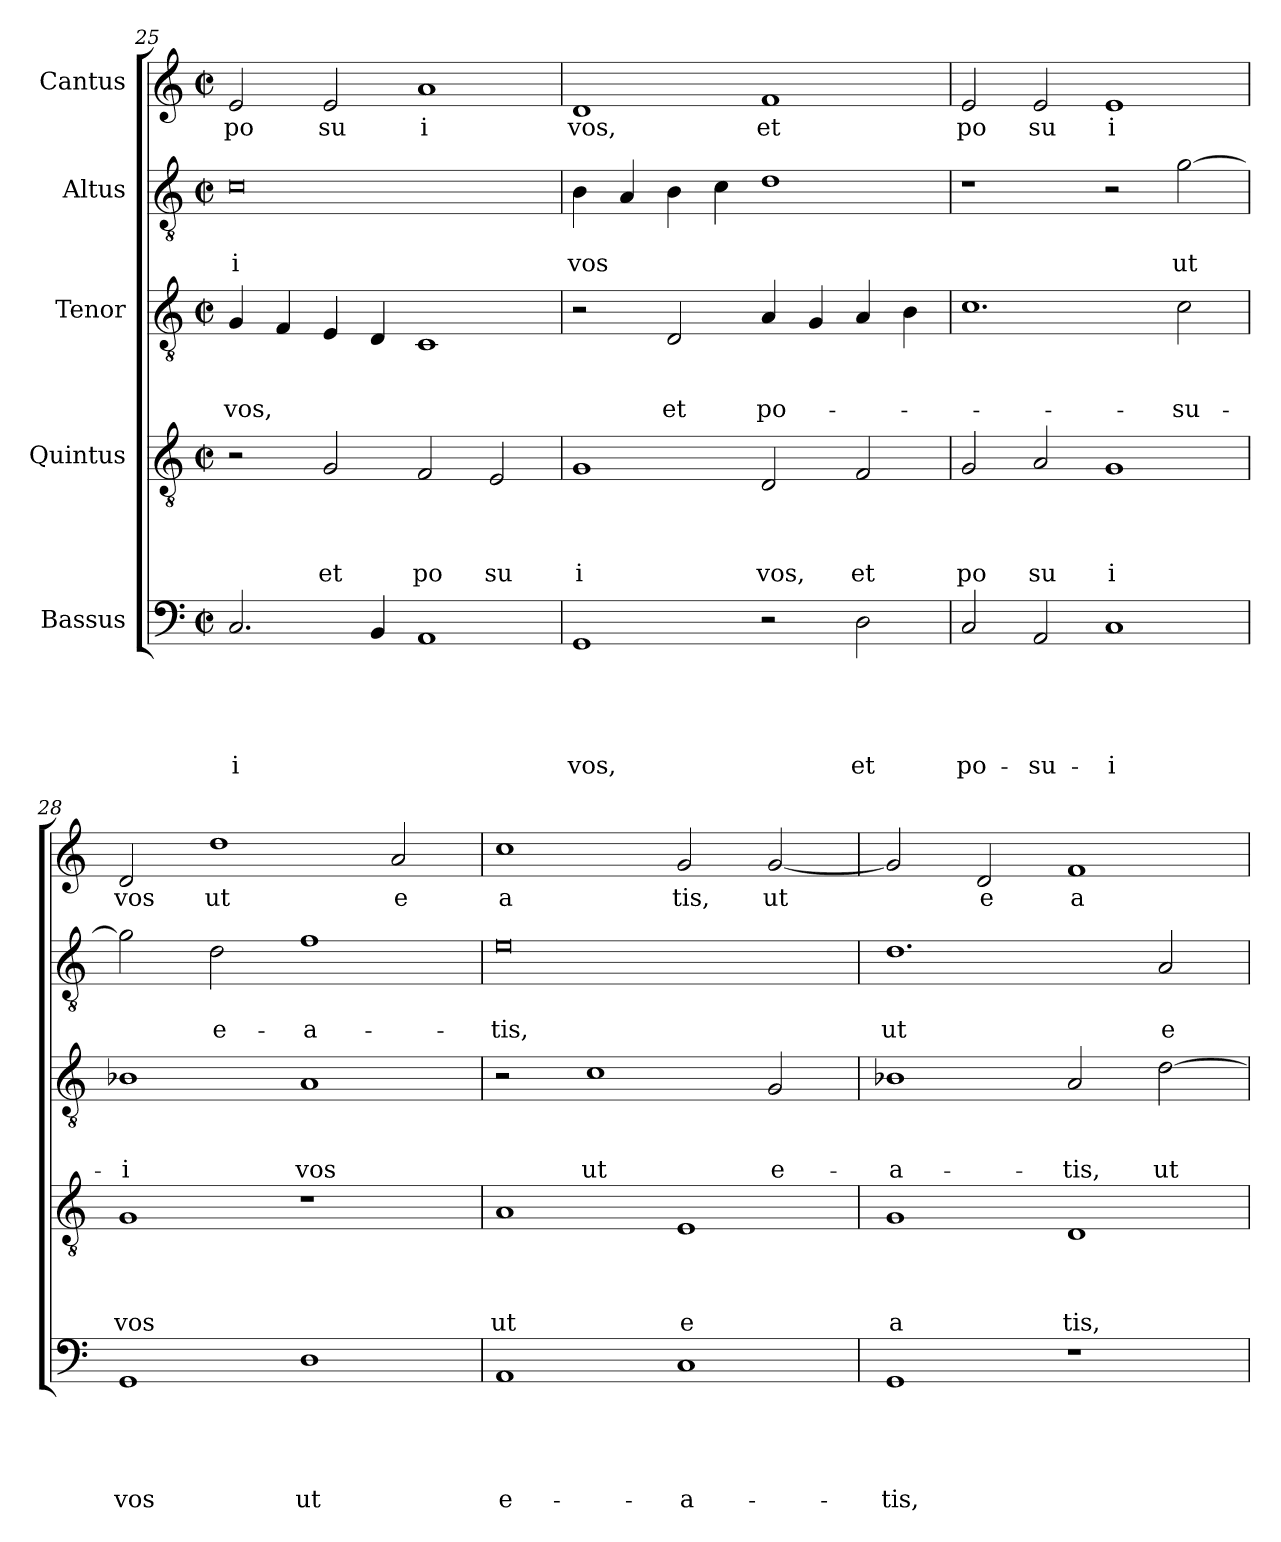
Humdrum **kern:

**kern	**text	**text	**text	**text	**text	**kern	**text	**text	**text	**text	**kern	**text	**text	**text	**kern	**text	**text	**kern	**text
*part5	*part5	*part5	*part5	*part5	*part5	*part4	*part4	*part4	*part4	*part4	*part3	*part3	*part3	*part3	*part2	*part2	*part2	*part1	*part1
*staff5	*staff5	*staff5	*staff5	*staff5	*staff5	*staff4	*staff4	*staff4	*staff4	*staff4	*staff3	*staff3	*staff3	*staff3	*staff2	*staff2	*staff2	*staff1	*staff1
*I"Bassus	*	*	*	*	*	*I"Quintus	*	*	*	*	*I"Tenor	*	*	*	*I"Altus	*	*	*I"Cantus	*
!!LO:LB:g=z
*clefF4	*	*	*	*	*	*clefGv2	*	*	*	*	*clefGv2	*	*	*	*clefGv2	*	*	*clefG2	*
*k[]	*	*	*	*	*	*k[]	*	*	*	*	*k[]	*	*	*	*k[]	*	*	*k[]	*
*C:	*	*	*	*	*	*C:	*	*	*	*	*C:	*	*	*	*C:	*	*	*C:	*
*M2/2	*	*	*	*	*	*M2/2	*	*	*	*	*M2/2	*	*	*	*M2/2	*	*	*M2/2	*
*met(c|)	*	*	*	*	*	*met(c|)	*	*	*	*	*met(c|)	*	*	*	*met(c|)	*	*	*met(c|)	*
=25	=25	=25	=25	=25	=25	=25	=25	=25	=25	=25	=25	=25	=25	=25	=25	=25	=25	=25	=25
!	!	!	!	!	!LO:LY:b	!	!	!	!	!	!	!	!	!LO:LY:b	!	!	!LO:LY:b	!	!LO:LY:b
2.C/	.	.	.	.	-i	2r	.	.	.	.	4G/	.	.	vos,	0c	.	-i	2e/	po
.	.	.	.	.	.	.	.	.	.	.	4F/	.	.	.	.	.	.	.	.
!	!	!	!	!	!	!	!	!	!	!LO:LY:b	!	!	!	!	!	!	!	!	!LO:LY:b
.	.	.	.	.	.	2G/	.	.	.	et	4E/	.	.	.	.	.	.	2e/	su
4BB/	.	.	.	.	.	.	.	.	.	.	4D/	.	.	.	.	.	.	.	.
!	!	!	!	!	!	!	!	!	!	!LO:LY:b	!	!	!	!	!	!	!	!	!LO:LY:b
1AA	.	.	.	.	.	2F/	.	.	.	po	1C	.	.	.	.	.	.	1a	i
!	!	!	!	!	!	!	!	!	!	!LO:LY:b	!	!	!	!	!	!	!	!	!
.	.	.	.	.	.	2E/	.	.	.	su	.	.	.	.	.	.	.	.	.
=26	=26	=26	=26	=26	=26	=26	=26	=26	=26	=26	=26	=26	=26	=26	=26	=26	=26	=26	=26
!	!	!	!	!	!LO:LY:b	!	!	!	!	!LO:LY:b	!	!	!	!	!	!	!LO:LY:b	!	!LO:LY:b
1GG	.	.	.	.	vos,	1G	.	.	.	i	2r	.	.	.	4B\	.	vos	1d	vos,
.	.	.	.	.	.	.	.	.	.	.	.	.	.	.	4A/	.	.	.	.
!	!	!	!	!	!	!	!	!	!	!	!	!	!	!LO:LY:b	!	!	!	!	!
.	.	.	.	.	.	.	.	.	.	.	2D/	.	.	et	4B\	.	.	.	.
.	.	.	.	.	.	.	.	.	.	.	.	.	.	.	4c\	.	.	.	.
!	!	!	!	!	!	!	!	!	!	!LO:LY:b	!	!	!	!LO:LY:b	!	!	!	!	!LO:LY:b
2r	.	.	.	.	.	2D/	.	.	.	vos,	4A/	.	.	po-	1d	.	.	1f	et
.	.	.	.	.	.	.	.	.	.	.	4G/	.	.	.	.	.	.	.	.
!	!	!	!	!	!LO:LY:b	!	!	!	!	!LO:LY:b	!	!	!	!	!	!	!	!	!
2D\	.	.	.	.	et	2F/	.	.	.	et	4A/	.	.	.	.	.	.	.	.
.	.	.	.	.	.	.	.	.	.	.	4B\	.	.	.	.	.	.	.	.
=27	=27	=27	=27	=27	=27	=27	=27	=27	=27	=27	=27	=27	=27	=27	=27	=27	=27	=27	=27
!	!	!	!	!	!LO:LY:b	!	!	!	!	!LO:LY:b	!	!	!	!	!	!	!	!	!LO:LY:b
2C/	.	.	.	.	po-	2G/	.	.	.	po	1.c	.	.	.	1r	.	.	2e/	po
!	!	!	!	!	!LO:LY:b	!	!	!	!	!LO:LY:b	!	!	!	!	!	!	!	!	!LO:LY:b
2AA/	.	.	.	.	-su-	2A/	.	.	.	su	.	.	.	.	.	.	.	2e/	su
!	!	!	!	!	!LO:LY:b	!	!	!	!	!LO:LY:b	!	!	!	!	!	!	!	!	!LO:LY:b
1C	.	.	.	.	-i	1G	.	.	.	i	.	.	.	.	2r	.	.	1e	i
!	!	!	!	!	!	!	!	!	!	!	!	!	!	!LO:LY:b	!	!	!LO:LY:b	!	!
.	.	.	.	.	.	.	.	.	.	.	2c\	.	.	-su-	[>2g\	.	ut	.	.
=28	=28	=28	=28	=28	=28	=28	=28	=28	=28	=28	=28	=28	=28	=28	=28	=28	=28	=28	=28
!	!	!	!	!	!LO:LY:b	!	!	!	!	!LO:LY:b	!	!	!	!LO:LY:b	!	!	!	!	!LO:LY:b
1GG	.	.	.	.	vos	1G	.	.	.	vos	1B-X	.	.	-i	2g\]	.	.	2d/	vos
!	!	!	!	!	!	!	!	!	!	!	!	!	!	!	!	!	!LO:LY:b	!	!LO:LY:b
.	.	.	.	.	.	.	.	.	.	.	.	.	.	.	2d\	.	e-	1dd	ut
!	!	!	!	!	!LO:LY:b	!	!	!	!	!	!	!	!	!LO:LY:b	!	!	!LO:LY:b	!	!
1D	.	.	.	.	ut	1r	.	.	.	.	1A	.	.	vos	1f	.	-a-	.	.
!	!	!	!	!	!	!	!	!	!	!	!	!	!	!	!	!	!	!	!LO:LY:b
.	.	.	.	.	.	.	.	.	.	.	.	.	.	.	.	.	.	2a/	e
=29	=29	=29	=29	=29	=29	=29	=29	=29	=29	=29	=29	=29	=29	=29	=29	=29	=29	=29	=29
!	!	!	!	!	!LO:LY:b	!	!	!	!	!LO:LY:b	!	!	!	!	!	!	!LO:LY:b	!	!LO:LY:b
1AA	.	.	.	.	e-	1A	.	.	.	ut	2r	.	.	.	0e	.	-tis,	1cc	a
!	!	!	!	!	!	!	!	!	!	!	!	!	!	!LO:LY:b	!	!	!	!	!
.	.	.	.	.	.	.	.	.	.	.	1c	.	.	ut	.	.	.	.	.
!	!	!	!	!	!LO:LY:b	!	!	!	!	!LO:LY:b	!	!	!	!	!	!	!	!	!LO:LY:b
1C	.	.	.	.	-a-	1E	.	.	.	e	.	.	.	.	.	.	.	2g/	tis,
!	!	!	!	!	!	!	!	!	!	!	!	!	!	!LO:LY:b	!	!	!	!	!LO:LY:b
.	.	.	.	.	.	.	.	.	.	.	2G/	.	.	e-	.	.	.	[<2g/	ut
=30	=30	=30	=30	=30	=30	=30	=30	=30	=30	=30	=30	=30	=30	=30	=30	=30	=30	=30	=30
!	!	!	!	!	!LO:LY:b	!	!	!	!	!LO:LY:b	!	!	!	!LO:LY:b	!	!	!LO:LY:b	!	!
1GG	.	.	.	.	-tis,	1G	.	.	.	a	1B-X	.	.	-a-	1.d	.	ut	2g/]	.
!	!	!	!	!	!	!	!	!	!	!	!	!	!	!	!	!	!	!	!LO:LY:b
.	.	.	.	.	.	.	.	.	.	.	.	.	.	.	.	.	.	2d/	e
!	!	!	!	!	!	!	!	!	!	!LO:LY:b	!	!	!	!LO:LY:b	!	!	!	!	!LO:LY:b
1r	.	.	.	.	.	1D	.	.	.	tis,	2A/	.	.	-tis,	.	.	.	1f	a
!	!	!	!	!	!	!	!	!	!	!	!	!	!	!LO:LY:b	!	!	!LO:LY:b	!	!
.	.	.	.	.	.	.	.	.	.	.	[<2d\	.	.	ut	2A/	.	e-	.	.
=	=	=	=	=	=	=	=	=	=	=	=	=	=	=	=	=	=	=	=
*-	*-	*-	*-	*-	*-	*-	*-	*-	*-	*-	*-	*-	*-	*-	*-	*-	*-	*-	*-
